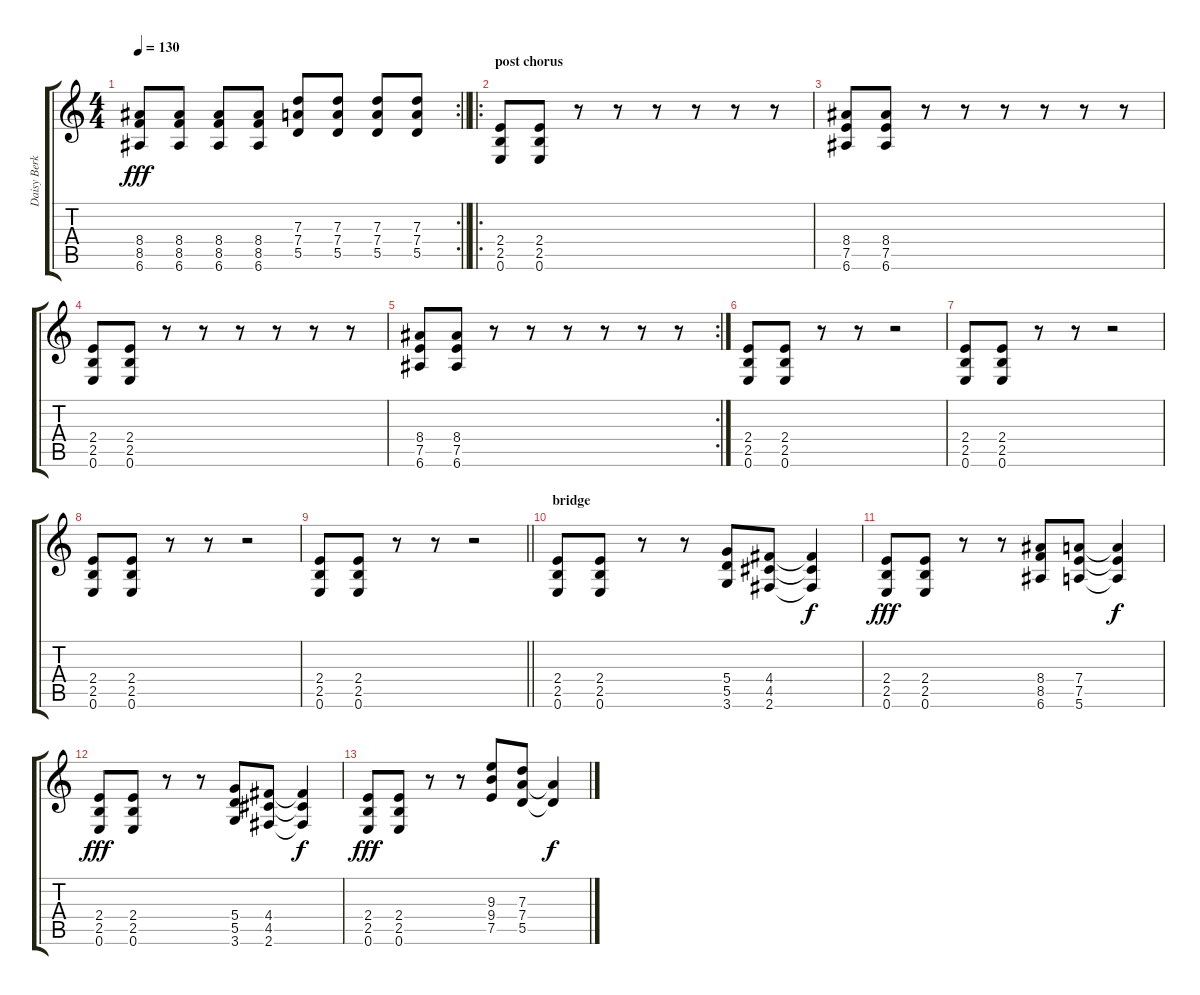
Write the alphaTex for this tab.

\track ("Daisy Berkowitz" "Daisy Berk") {instrument overdrivenguitar}
\staff {score tabs}
\tuning (E4 B3 G3 D3 A2 E2) {hide}
\rc 2
\ts (4 4)
\tempo 130
\clef g2
\barLineRight lightlight
\ks c
(8.4 8.5 6.6).8{dy fff} (8.4 8.5 6.6).8 (8.4 8.5 6.6).8 (8.4 8.5 6.6).8 (7.3 7.4 5.5).8 (7.3 7.4 5.5).8 (7.3 7.4 5.5).8 (7.3 7.4 5.5).8 |
\ro
\section ("" "post chorus")
(2.4 2.5 0.6).8 (2.4 2.5 0.6).8 r.8 r.8 r.8 r.8 r.8 r.8 |
(8.4 7.5 6.6).8 (8.4 7.5 6.6).8 r.8 r.8 r.8 r.8 r.8 r.8 |
(2.4 2.5 0.6).8 (2.4 2.5 0.6).8 r.8 r.8 r.8 r.8 r.8 r.8 |
\rc 2
(8.4 7.5 6.6).8 (8.4 7.5 6.6).8 r.8 r.8 r.8 r.8 r.8 r.8 |
(2.4 2.5 0.6).8 (2.4 2.5 0.6).8 r.8 r.8 r.2 |
(2.4 2.5 0.6).8 (2.4 2.5 0.6).8 r.8 r.8 r.2 |
(2.4 2.5 0.6).8 (2.4 2.5 0.6).8 r.8 r.8 r.2 |
\barLineRight lightlight
(2.4 2.5 0.6).8 (2.4 2.5 0.6).8 r.8 r.8 r.2 |
\section ("" "bridge")
(2.4 2.5 0.6).8 (2.4 2.5 0.6).8 r.8 r.8 (5.4 5.5 3.6).8 (4.4 4.5 2.6).8 (4.4{t} 4.5{t} 2.6{t}).4{dy f} |
(2.4 2.5 0.6).8{dy fff} (2.4 2.5 0.6).8 r.8 r.8 (8.4 8.5 6.6).8 (7.4 7.5 5.6).8 (7.4{t} 7.5{t} 5.6{t}).4{dy f} |
(2.4 2.5 0.6).8{dy fff} (2.4 2.5 0.6).8 r.8 r.8 (5.4 5.5 3.6).8 (4.4 4.5 2.6).8 (4.4{t} 4.5{t} 2.6{t}).4{dy f} |
(2.4 2.5 0.6).8{dy fff} (2.4 2.5 0.6).8 r.8 r.8 (9.3 9.4 7.5).8 (7.3 7.4 5.5).8 (7.4{t} 5.5{t}).4{dy f}
